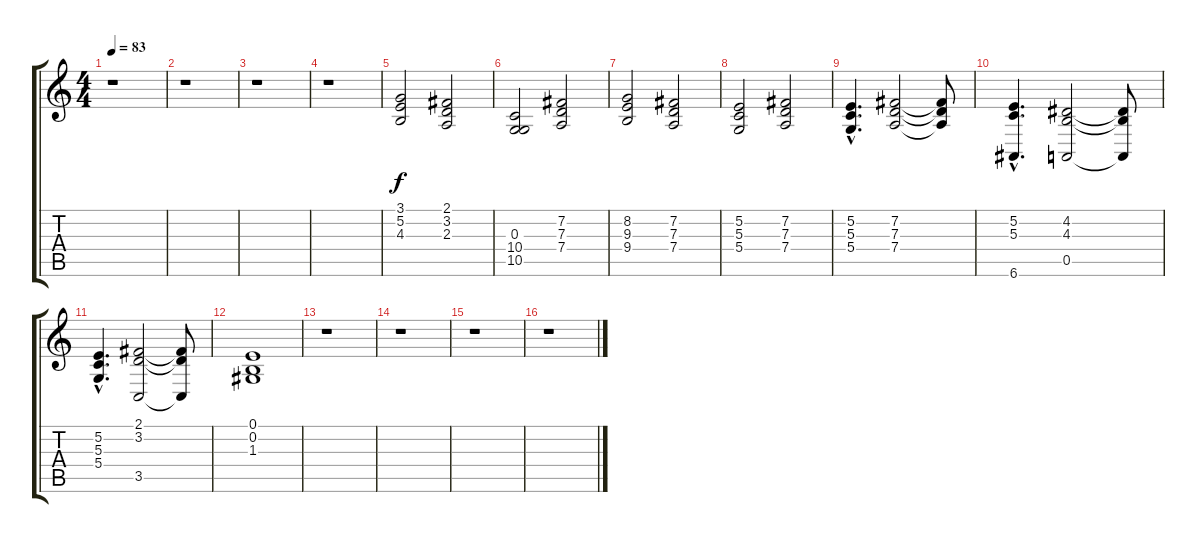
\track "" {instrument electricpiano1}
\staff {score tabs}
\tuning (E4 B3 G3 D3 A2 E2) {hide}
\ts (4 4)
\tempo 83
\clef g2
\ks c
r.1{dy f} |
r.1 |
r.1 |
r.1 |
(3.1 5.2 4.3).2 (2.1 3.2 2.3).2 |
(0.3 10.4 10.5).2 (7.2 7.3 7.4).2 |
(8.2 9.3 9.4).2 (7.2 7.3 7.4).2 |
(5.2 5.3 5.4).2 (7.2 7.3 7.4).2 |
(5.2{hac} 5.3{hac} 5.4{hac}).4{d} (7.2 7.3 7.4).2 (7.2{t} 7.3{t} 7.4{t}).8 |
(5.2{hac} 5.3{hac} 6.6{hac}).4{d} (4.2 4.3 0.5).2 (4.2{t} 4.3{t} 0.5{t}).8 |
(5.2{hac} 5.3{hac} 5.4{hac}).4{d} (2.1 3.2 3.5).2 (2.1{t} 3.2{t} 3.5{t}).8 |
(0.1 0.2 1.3).1 |
r.1 |
r.1 |
r.1 |
r.1
